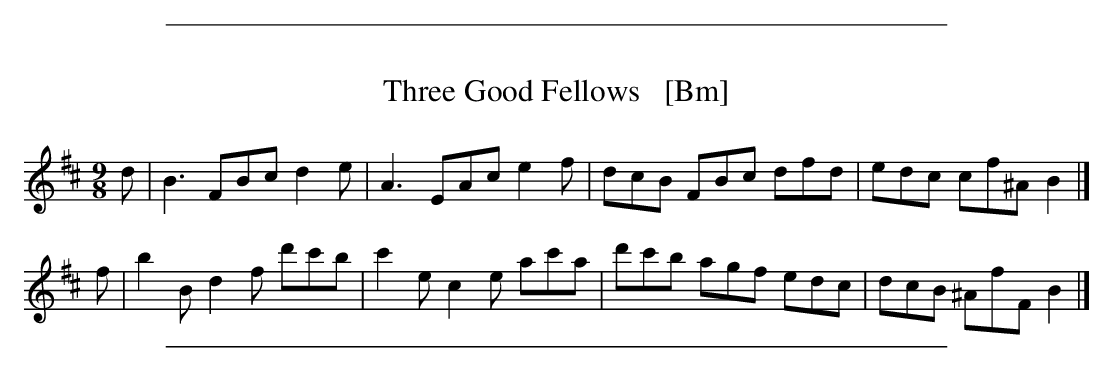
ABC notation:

X:1
T: Three Good Fellows   [Bm]
M: 9/8
L: 1/8
K: Bm
d | B3 FBc d2e | A3 EAc e2f | dcB FBc dfd | edc cf^A B2 |]
f | b2B d2f d'c'b | c'2e c2e ac'a | d'c'b agf edc | dcB ^AfF B2 |]
